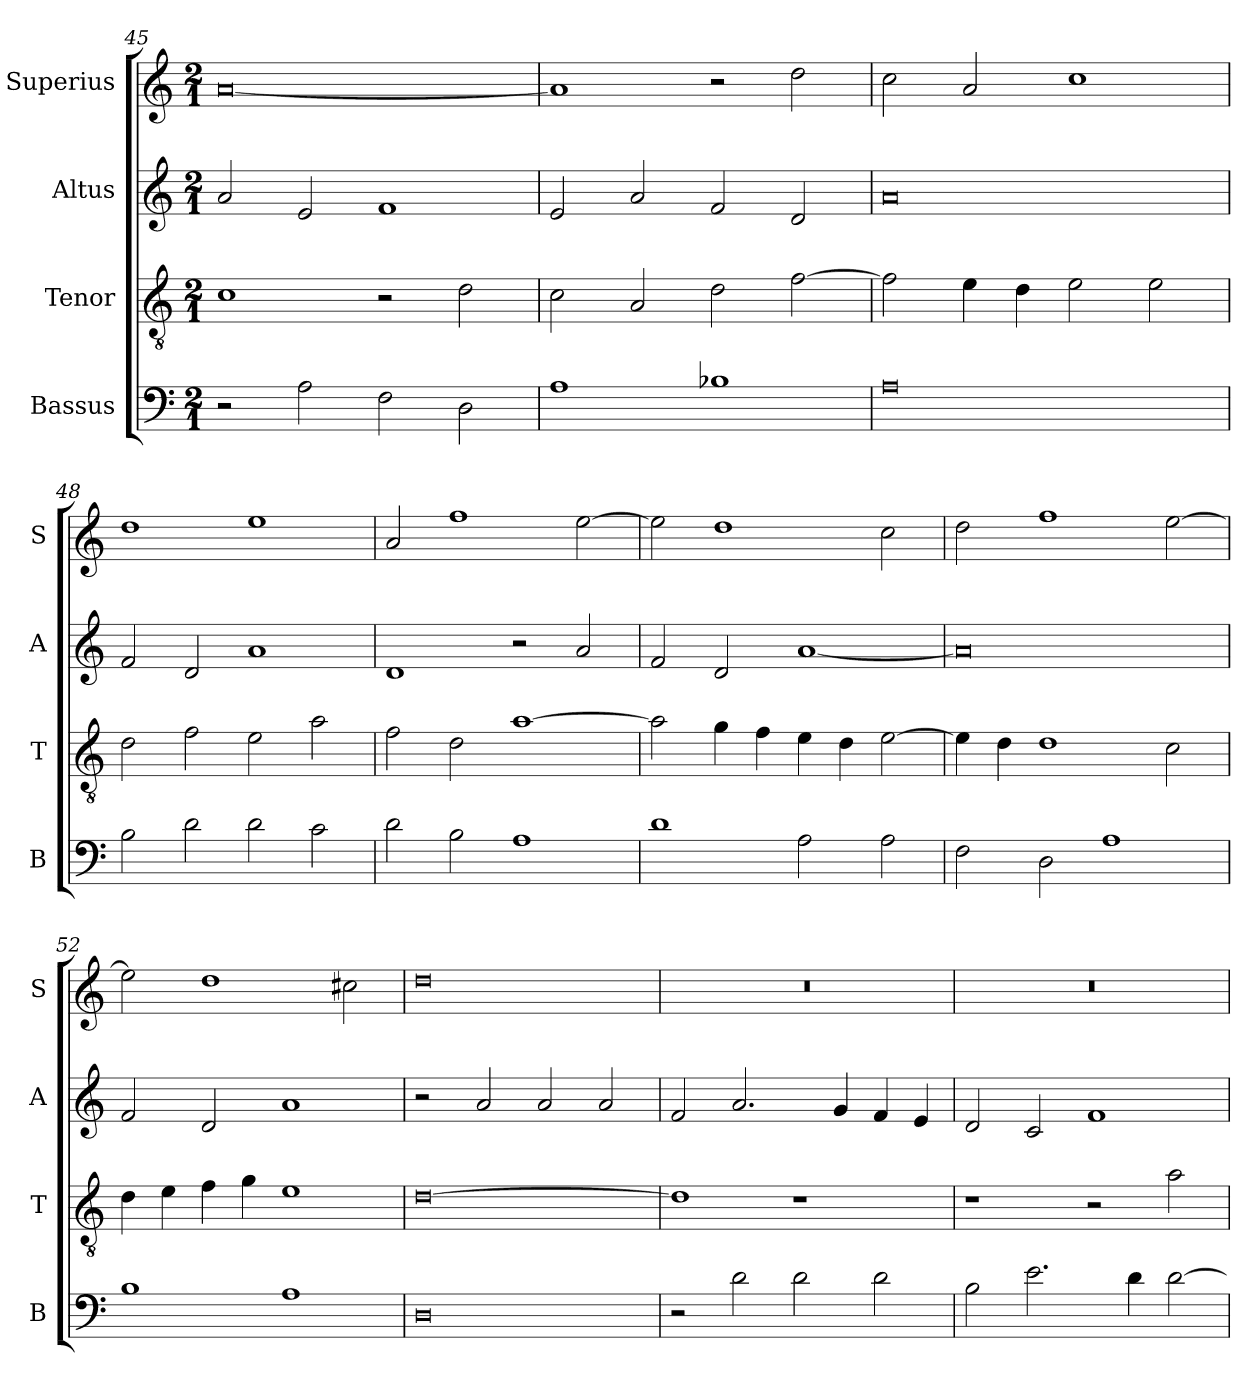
**kern	**kern	**kern	**kern
*part4	*part3	*part2	*part1
*staff4	*staff3	*staff2	*staff1
*I"Bassus	*I"Tenor	*I"Altus	*I"Superius
*I'B	*I'T	*I'A	*I'S
*clefF4	*clefGv2	*clefG2	*clefG2
*k[]	*k[]	*k[]	*k[]
*C:	*C:	*C:	*C:
*M2/1	*M2/1	*M2/1	*M2/1
=45	=45	=45	=45
2r	1c	2a	[0a
2A	.	2e	.
2F	2r	1f	.
2D	2d	.	.
=46	=46	=46	=46
1A	2c	2e	1a]
.	2A	2a	.
1B-X	2d	2f	2r
.	[2f	2d	2dd
=47	=47	=47	=47
0A	2f]	0a	2cc
.	4e	.	2a
.	4d	.	.
.	2e	.	1cc
.	2e	.	.
=48	=48	=48	=48
2B	2d	2f	1dd
2d	2f	2d	.
2d	2e	1a	1ee
2c	2a	.	.
=49	=49	=49	=49
2d	2f	1d	2a
2B	2d	.	1ff
1A	[1a	2r	.
.	.	2a	[2ee
=50	=50	=50	=50
1d	2a]	2f	2ee]
.	4g	2d	1dd
.	4f	.	.
2A	4e	[1a	.
.	4d	.	.
2A	[2e	.	2cc
=51	=51	=51	=51
2F	4e]	0a]	2dd
.	4d	.	.
2D	1d	.	1ff
1A	.	.	.
.	2c	.	[2ee
=52	=52	=52	=52
1B	4d	2f	2ee]
.	4e	.	.
.	4f	2d	1dd
.	4g	.	.
1A	1e	1a	.
.	.	.	2cc#X
=53	=53	=53	=53
0D	[0d	2r	0dd
.	.	2a	.
.	.	2a	.
.	.	2a	.
=54	=54	=54	=54
2r	1d]	2f	0r
2d	.	2.a	.
2d	1r	.	.
.	.	4g	.
2d	.	4f	.
.	.	4e	.
=55	=55	=55	=55
2B	1r	2d	0r
2.e	.	2c	.
.	2r	1f	.
4d	.	.	.
[2d	2a	.	.
=	=	=	=
*-	*-	*-	*-
